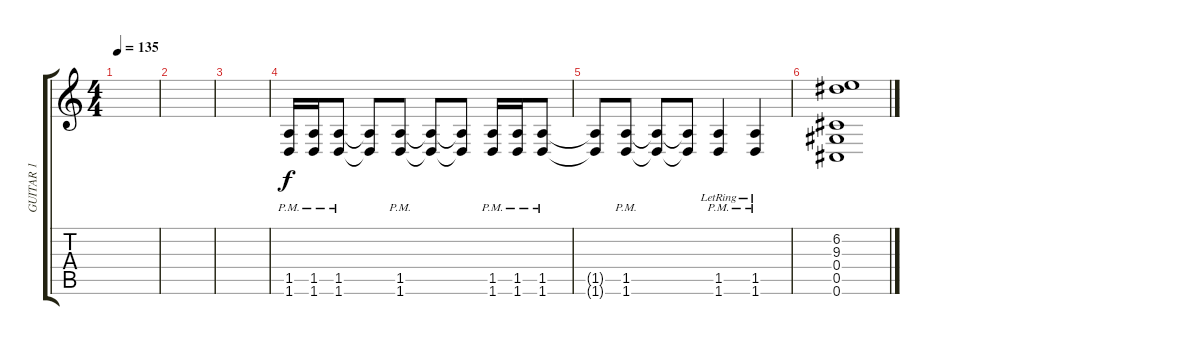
\track ("GUITAR 1" "GUITAR 1") {instrument distortionguitar}
\staff {score tabs}
\tuning (Eb4 Bb3 Gb3 Db3 Ab2 Db2) {hide}
\ts (4 4)
\tempo 135
\clef g2
\ks c
|
|
|
(1.5{pm} 1.6{pm}).16 (1.5{pm} 1.6{pm}).16 (1.5{pm} 1.6{pm}).8 (1.5{t} 1.6{t}).8 (1.5{pm} 1.6{pm}).8 (1.5{t} 1.6{t}).8 (1.5{t} 1.6{t}).8 (1.5{pm} 1.6{pm}).16 (1.5{pm} 1.6{pm}).16 (1.5{pm} 1.6{pm}).8 |
(1.5{t} 1.6{t}).8 (1.5{pm} 1.6{pm}).8 (1.5{t} 1.6{t}).8 (1.5{t} 1.6{t}).8 (1.5{pm lr} 1.6{pm lr}).4 (1.5{pm lr} 1.6{pm lr}).4 |
(6.2 9.3 0.4 0.5 0.6).1
